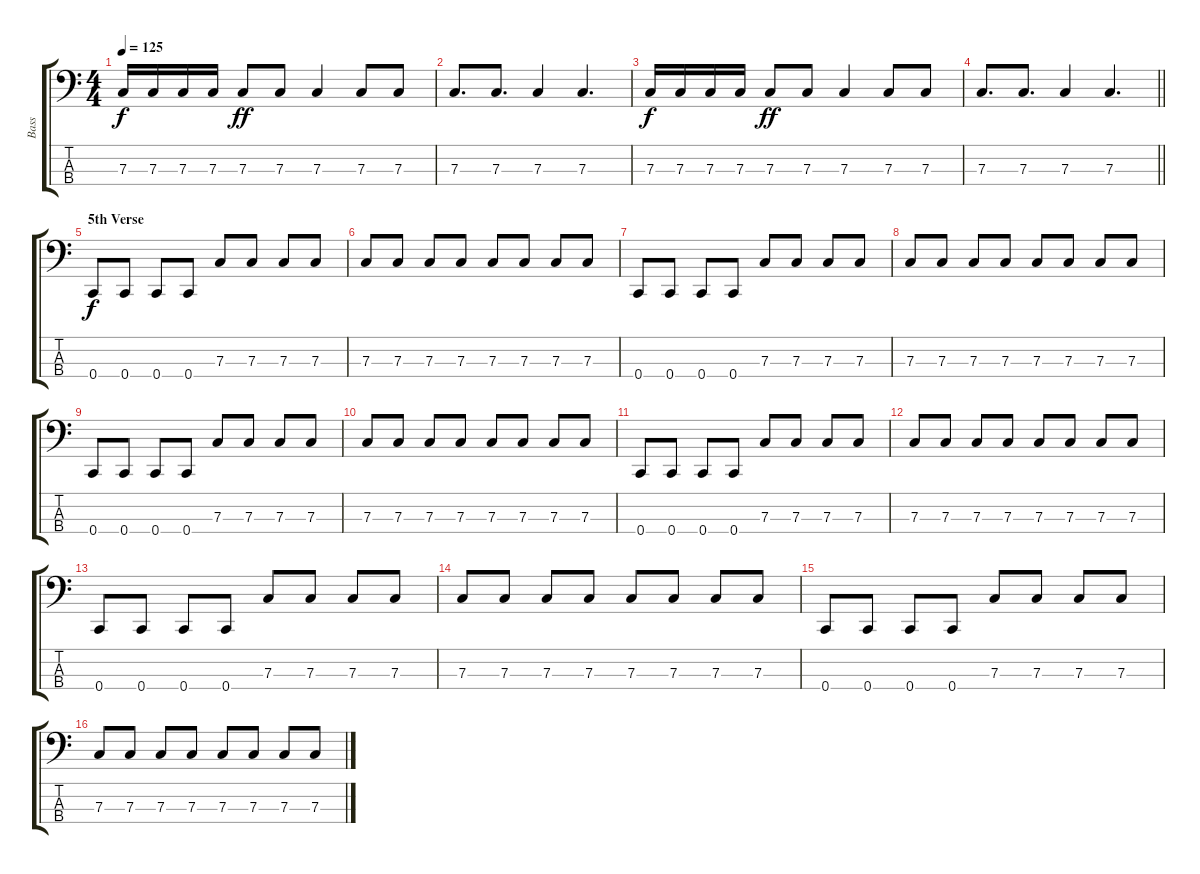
\track ("Bass" "Bass") {instrument slapbass1}
\staff {score tabs}
\tuning (Eb2 Bb1 F1 C1) {hide}
\ts (4 4)
\tempo 125
\clef f4
\ks c
7.3.16{dy f} 7.3.16 7.3.16 7.3.16 7.3.8{dy ff} 7.3.8 7.3.4 7.3.8 7.3.8 |
7.3.8{d} 7.3.8{d} 7.3.4 7.3.4{d} |
7.3.16{dy f} 7.3.16 7.3.16 7.3.16 7.3.8{dy ff} 7.3.8 7.3.4 7.3.8 7.3.8 |
\barLineRight lightlight
7.3.8{d} 7.3.8{d} 7.3.4 7.3.4{d} |
\section ("" "5th Verse")
0.4.8{dy f} 0.4.8 0.4.8 0.4.8 7.3.8 7.3.8 7.3.8 7.3.8 |
7.3.8 7.3.8 7.3.8 7.3.8 7.3.8 7.3.8 7.3.8 7.3.8 |
0.4.8 0.4.8 0.4.8 0.4.8 7.3.8 7.3.8 7.3.8 7.3.8 |
7.3.8 7.3.8 7.3.8 7.3.8 7.3.8 7.3.8 7.3.8 7.3.8 |
0.4.8 0.4.8 0.4.8 0.4.8 7.3.8 7.3.8 7.3.8 7.3.8 |
7.3.8 7.3.8 7.3.8 7.3.8 7.3.8 7.3.8 7.3.8 7.3.8 |
0.4.8 0.4.8 0.4.8 0.4.8 7.3.8 7.3.8 7.3.8 7.3.8 |
7.3.8 7.3.8 7.3.8 7.3.8 7.3.8 7.3.8 7.3.8 7.3.8 |
0.4.8 0.4.8 0.4.8 0.4.8 7.3.8 7.3.8 7.3.8 7.3.8 |
7.3.8 7.3.8 7.3.8 7.3.8 7.3.8 7.3.8 7.3.8 7.3.8 |
0.4.8 0.4.8 0.4.8 0.4.8 7.3.8 7.3.8 7.3.8 7.3.8 |
7.3.8 7.3.8 7.3.8 7.3.8 7.3.8 7.3.8 7.3.8 7.3.8
